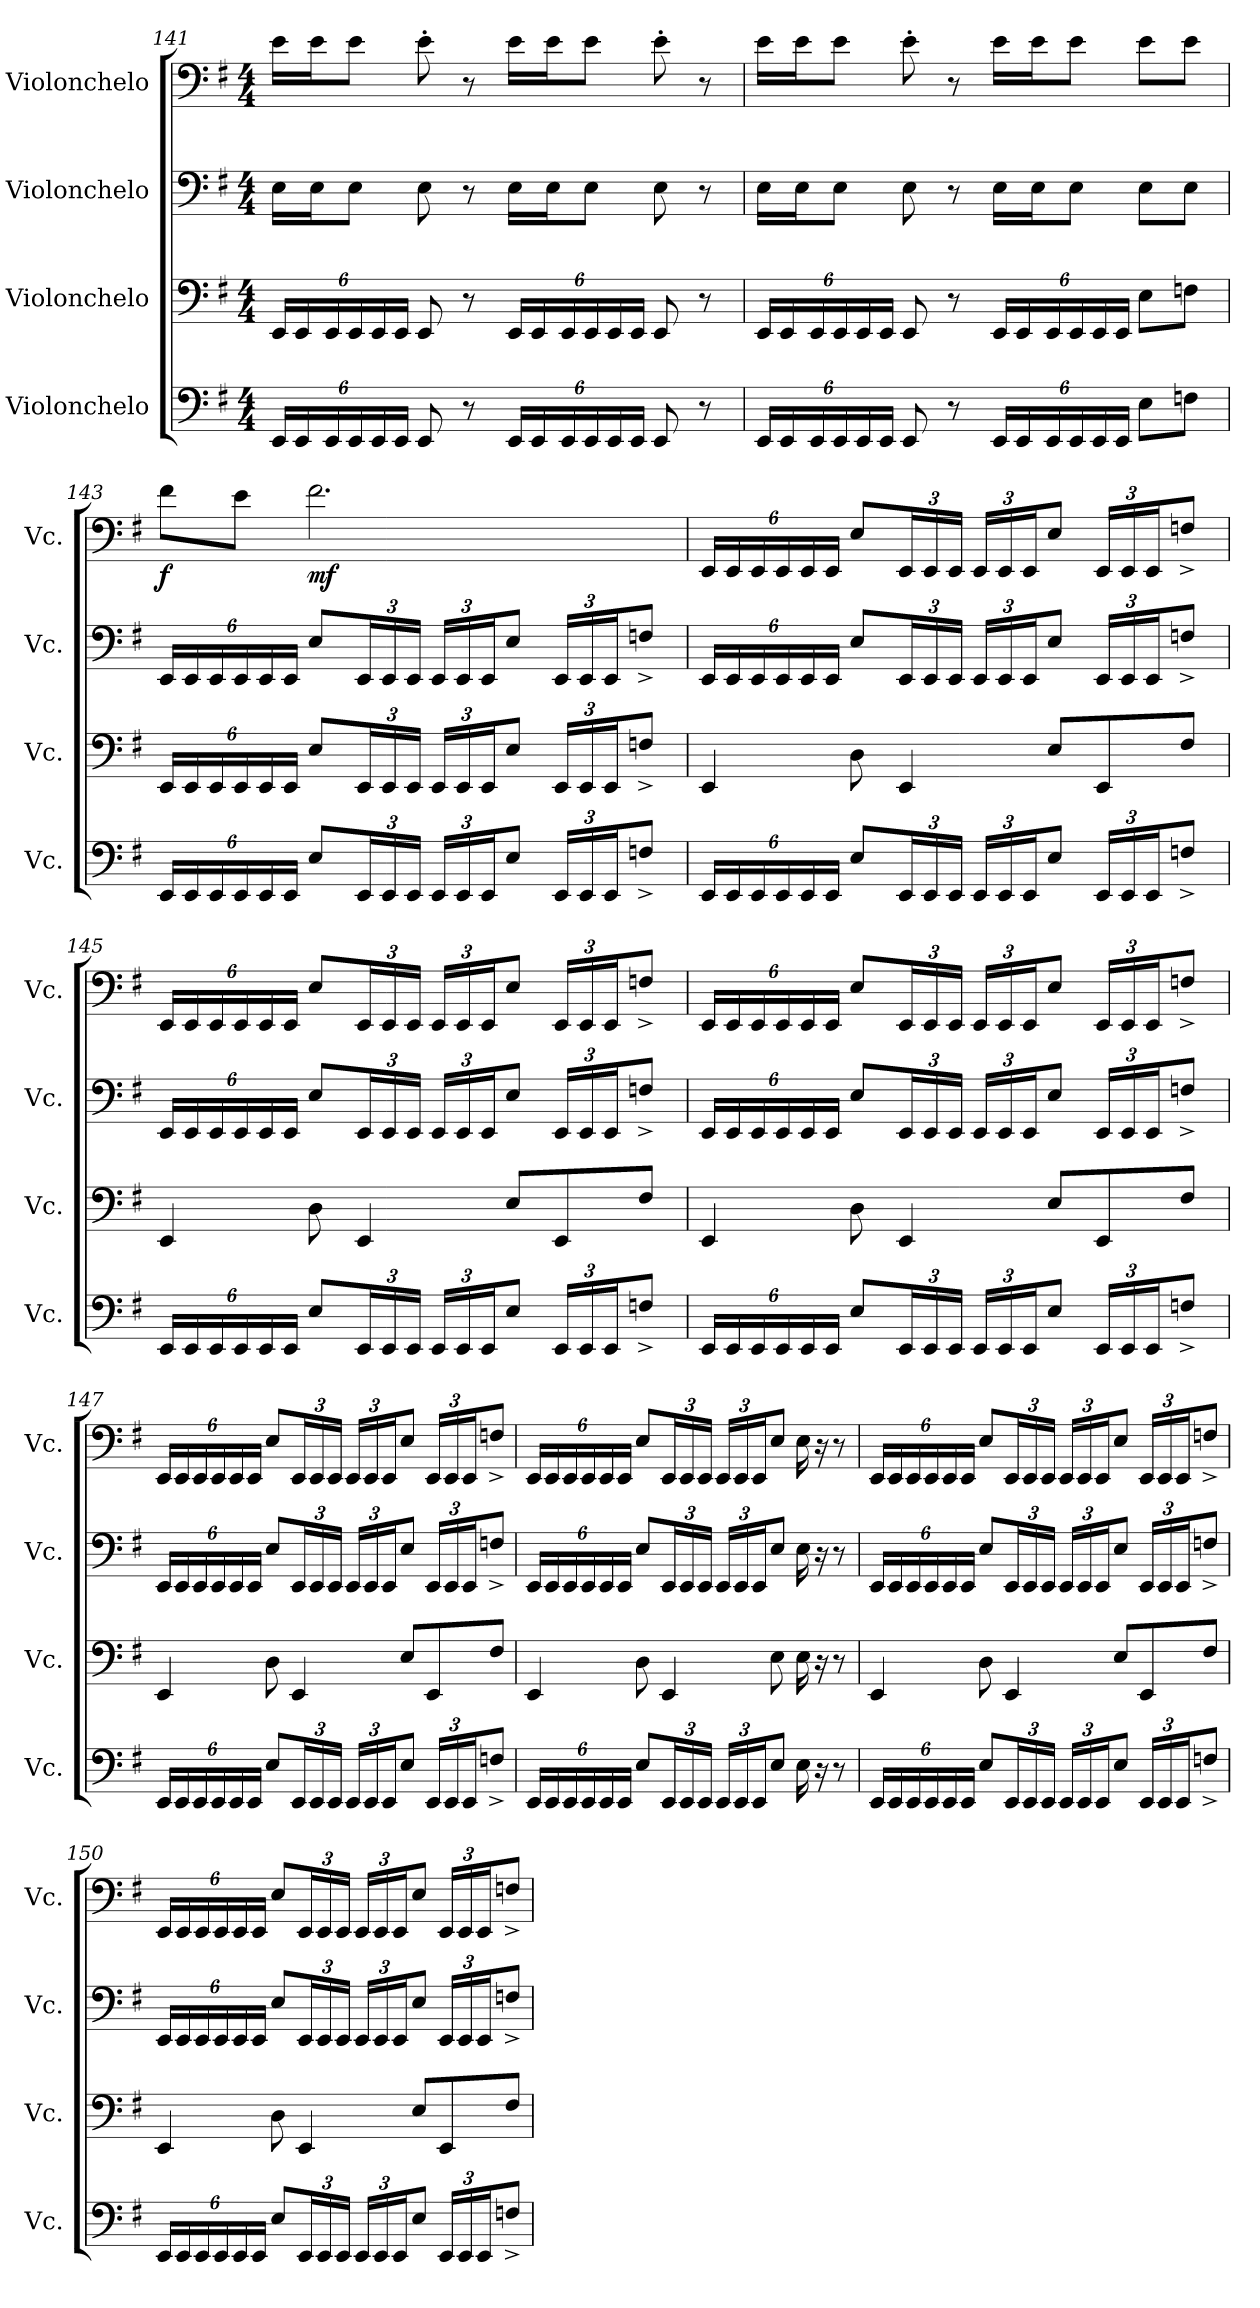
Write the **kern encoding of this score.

**kern	**kern	**kern	**kern	**dynam
*part4	*part3	*part2	*part1	*part1
*staff4	*staff3	*staff2	*staff1	*staff1
*I"Violonchelo	*I"Violonchelo	*I"Violonchelo	*I"Violonchelo	*
*I'Vc.	*I'Vc.	*I'Vc.	*I'Vc.	*
!!LO:LB:g=z
*clefF4	*clefF4	*clefF4	*clefF4	*
*k[f#]	*k[f#]	*k[f#]	*k[f#]	*
*M4/4	*M4/4	*M4/4	*M4/4	*
*Xbrackettup	*Xbrackettup	*	*	*
=141	=141	=141	=141	=141
24EE/LL	24EE/LL	16E\LL	16e\LL	.
24EE/	24EE/	.	.	.
.	.	16E\J	16e\J	.
24EE/	24EE/	.	.	.
24EE/	24EE/	8E\J	8e\J	.
24EE/	24EE/	.	.	.
24EE/JJ	24EE/JJ	.	.	.
8EE/	8EE/	8E\	8e'\	.
8r	8r	8r	8r	.
24EE/LL	24EE/LL	16E\LL	16e\LL	.
24EE/	24EE/	.	.	.
.	.	16E\J	16e\J	.
24EE/	24EE/	.	.	.
24EE/	24EE/	8E\J	8e\J	.
24EE/	24EE/	.	.	.
24EE/JJ	24EE/JJ	.	.	.
8EE/	8EE/	8E\	8e'\	.
8r	8r	8r	8r	.
=142	=142	=142	=142	=142
24EE/LL	24EE/LL	16E\LL	16e\LL	.
24EE/	24EE/	.	.	.
.	.	16E\J	16e\J	.
24EE/	24EE/	.	.	.
24EE/	24EE/	8E\J	8e\J	.
24EE/	24EE/	.	.	.
24EE/JJ	24EE/JJ	.	.	.
8EE/	8EE/	8E\	8e'\	.
8r	8r	8r	8r	.
24EE/LL	24EE/LL	16E\LL	16e\LL	.
24EE/	24EE/	.	.	.
.	.	16E\J	16e\J	.
24EE/	24EE/	.	.	.
24EE/	24EE/	8E\J	8e\J	.
24EE/	24EE/	.	.	.
24EE/JJ	24EE/JJ	.	.	.
8E\L	8E\L	8E\L	8e\L	.
8Fn\J	8Fn\J	8E\J	8e\J	.
!!LO:LB:g=z
=143	=143	=143	=143	=143
*	*	*Xbrackettup	*	*
!	!	!	!	!LO:DY:b
24EE/LL	24EE/LL	24EE/LL	8f#\L	f
24EE/	24EE/	24EE/	.	.
24EE/	24EE/	24EE/	.	.
24EE/	24EE/	24EE/	8e\J	.
24EE/	24EE/	24EE/	.	.
24EE/JJ	24EE/JJ	24EE/JJ	.	.
!	!	!	!	!LO:DY:b
8E/L	8E/L	8E/L	2.f#\	mf
24EE/L	24EE/L	24EE/L	.	.
24EE/	24EE/	24EE/	.	.
24EE/JJ	24EE/JJ	24EE/JJ	.	.
24EE/LL	24EE/LL	24EE/LL	.	.
24EE/	24EE/	24EE/	.	.
24EE/J	24EE/J	24EE/J	.	.
8E/J	8E/J	8E/J	.	.
24EE/LL	24EE/LL	24EE/LL	.	.
24EE/	24EE/	24EE/	.	.
24EE/J	24EE/J	24EE/J	.	.
8Fn^/J	8Fn^/J	8Fn^/J	.	.
=144	=144	=144	=144	=144
*	*	*	*Xbrackettup	*
24EE/LL	4EE/	24EE/LL	24EE/LL	.
24EE/	.	24EE/	24EE/	.
24EE/	.	24EE/	24EE/	.
24EE/	.	24EE/	24EE/	.
24EE/	.	24EE/	24EE/	.
24EE/JJ	.	24EE/JJ	24EE/JJ	.
8E/L	8D\	8E/L	8E/L	.
24EE/L	4EE/	24EE/L	24EE/L	.
24EE/	.	24EE/	24EE/	.
24EE/JJ	.	24EE/JJ	24EE/JJ	.
24EE/LL	.	24EE/LL	24EE/LL	.
24EE/	.	24EE/	24EE/	.
24EE/J	.	24EE/J	24EE/J	.
8E/J	8E/L	8E/J	8E/J	.
24EE/LL	8EE/	24EE/LL	24EE/LL	.
24EE/	.	24EE/	24EE/	.
24EE/J	.	24EE/J	24EE/J	.
8Fn^/J	8F#/J	8Fn^/J	8Fn^/J	.
!!LO:PB:g=z
=145	=145	=145	=145	=145
24EE/LL	4EE/	24EE/LL	24EE/LL	.
24EE/	.	24EE/	24EE/	.
24EE/	.	24EE/	24EE/	.
24EE/	.	24EE/	24EE/	.
24EE/	.	24EE/	24EE/	.
24EE/JJ	.	24EE/JJ	24EE/JJ	.
8E/L	8D\	8E/L	8E/L	.
24EE/L	4EE/	24EE/L	24EE/L	.
24EE/	.	24EE/	24EE/	.
24EE/JJ	.	24EE/JJ	24EE/JJ	.
24EE/LL	.	24EE/LL	24EE/LL	.
24EE/	.	24EE/	24EE/	.
24EE/J	.	24EE/J	24EE/J	.
8E/J	8E/L	8E/J	8E/J	.
24EE/LL	8EE/	24EE/LL	24EE/LL	.
24EE/	.	24EE/	24EE/	.
24EE/J	.	24EE/J	24EE/J	.
8Fn^/J	8F#/J	8Fn^/J	8Fn^/J	.
=146	=146	=146	=146	=146
24EE/LL	4EE/	24EE/LL	24EE/LL	.
24EE/	.	24EE/	24EE/	.
24EE/	.	24EE/	24EE/	.
24EE/	.	24EE/	24EE/	.
24EE/	.	24EE/	24EE/	.
24EE/JJ	.	24EE/JJ	24EE/JJ	.
8E/L	8D\	8E/L	8E/L	.
24EE/L	4EE/	24EE/L	24EE/L	.
24EE/	.	24EE/	24EE/	.
24EE/JJ	.	24EE/JJ	24EE/JJ	.
24EE/LL	.	24EE/LL	24EE/LL	.
24EE/	.	24EE/	24EE/	.
24EE/J	.	24EE/J	24EE/J	.
8E/J	8E/L	8E/J	8E/J	.
24EE/LL	8EE/	24EE/LL	24EE/LL	.
24EE/	.	24EE/	24EE/	.
24EE/J	.	24EE/J	24EE/J	.
8Fn^/J	8F#/J	8Fn^/J	8Fn^/J	.
!!LO:LB:g=z
=147	=147	=147	=147	=147
24EE/LL	4EE/	24EE/LL	24EE/LL	.
24EE/	.	24EE/	24EE/	.
24EE/	.	24EE/	24EE/	.
24EE/	.	24EE/	24EE/	.
24EE/	.	24EE/	24EE/	.
24EE/JJ	.	24EE/JJ	24EE/JJ	.
8E/L	8D\	8E/L	8E/L	.
24EE/L	4EE/	24EE/L	24EE/L	.
24EE/	.	24EE/	24EE/	.
24EE/JJ	.	24EE/JJ	24EE/JJ	.
24EE/LL	.	24EE/LL	24EE/LL	.
24EE/	.	24EE/	24EE/	.
24EE/J	.	24EE/J	24EE/J	.
8E/J	8E/L	8E/J	8E/J	.
24EE/LL	8EE/	24EE/LL	24EE/LL	.
24EE/	.	24EE/	24EE/	.
24EE/J	.	24EE/J	24EE/J	.
8Fn^/J	8F#/J	8Fn^/J	8Fn^/J	.
=148	=148	=148	=148	=148
24EE/LL	4EE/	24EE/LL	24EE/LL	.
24EE/	.	24EE/	24EE/	.
24EE/	.	24EE/	24EE/	.
24EE/	.	24EE/	24EE/	.
24EE/	.	24EE/	24EE/	.
24EE/JJ	.	24EE/JJ	24EE/JJ	.
8E/L	8D\	8E/L	8E/L	.
24EE/L	4EE/	24EE/L	24EE/L	.
24EE/	.	24EE/	24EE/	.
24EE/JJ	.	24EE/JJ	24EE/JJ	.
24EE/LL	.	24EE/LL	24EE/LL	.
24EE/	.	24EE/	24EE/	.
24EE/J	.	24EE/J	24EE/J	.
8E/J	8E\	8E/J	8E/J	.
16E\	16E\	16E\	16E\	.
16r	16r	16r	16r	.
8r	8r	8r	8r	.
!!LO:LB:g=z
=149	=149	=149	=149	=149
24EE/LL	4EE/	24EE/LL	24EE/LL	.
24EE/	.	24EE/	24EE/	.
24EE/	.	24EE/	24EE/	.
24EE/	.	24EE/	24EE/	.
24EE/	.	24EE/	24EE/	.
24EE/JJ	.	24EE/JJ	24EE/JJ	.
8E/L	8D\	8E/L	8E/L	.
24EE/L	4EE/	24EE/L	24EE/L	.
24EE/	.	24EE/	24EE/	.
24EE/JJ	.	24EE/JJ	24EE/JJ	.
24EE/LL	.	24EE/LL	24EE/LL	.
24EE/	.	24EE/	24EE/	.
24EE/J	.	24EE/J	24EE/J	.
8E/J	8E/L	8E/J	8E/J	.
24EE/LL	8EE/	24EE/LL	24EE/LL	.
24EE/	.	24EE/	24EE/	.
24EE/J	.	24EE/J	24EE/J	.
8Fn^/J	8F#/J	8Fn^/J	8Fn^/J	.
=150	=150	=150	=150	=150
24EE/LL	4EE/	24EE/LL	24EE/LL	.
24EE/	.	24EE/	24EE/	.
24EE/	.	24EE/	24EE/	.
24EE/	.	24EE/	24EE/	.
24EE/	.	24EE/	24EE/	.
24EE/JJ	.	24EE/JJ	24EE/JJ	.
8E/L	8D\	8E/L	8E/L	.
24EE/L	4EE/	24EE/L	24EE/L	.
24EE/	.	24EE/	24EE/	.
24EE/JJ	.	24EE/JJ	24EE/JJ	.
24EE/LL	.	24EE/LL	24EE/LL	.
24EE/	.	24EE/	24EE/	.
24EE/J	.	24EE/J	24EE/J	.
8E/J	8E/L	8E/J	8E/J	.
24EE/LL	8EE/	24EE/LL	24EE/LL	.
24EE/	.	24EE/	24EE/	.
24EE/J	.	24EE/J	24EE/J	.
8Fn^/J	8F#/J	8Fn^/J	8Fn^/J	.
=	=	=	=	=
*-	*-	*-	*-	*-
